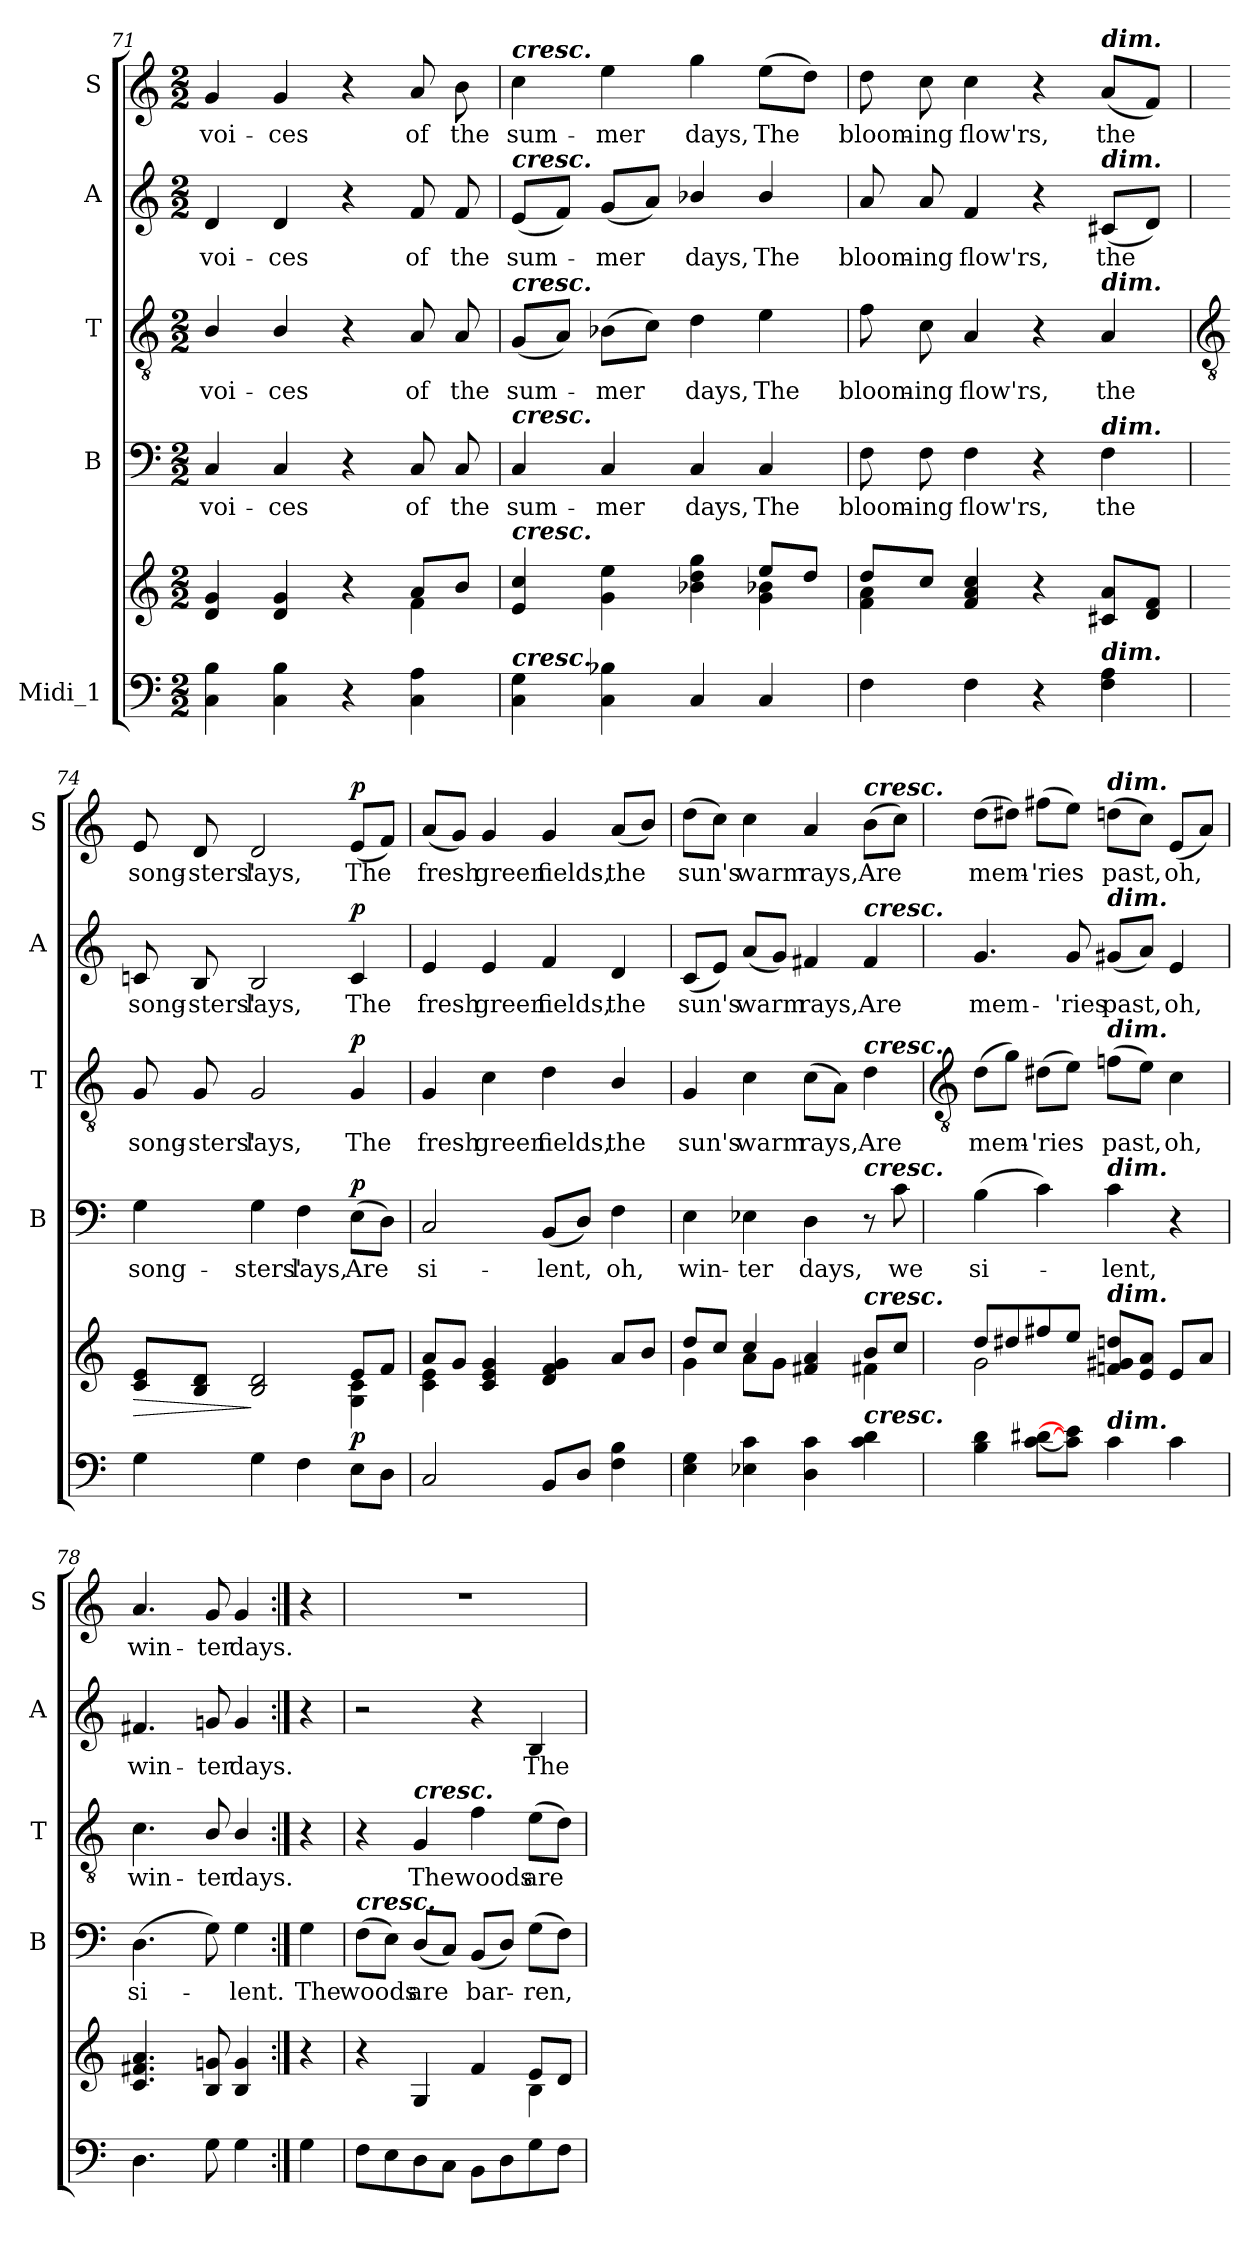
**kern	**kern	**dynam	**kern	**text	**dynam	**kern	**text	**dynam	**kern	**text	**dynam	**kern	**text	**dynam
*part5	*part5	*part5	*part4	*part4	*part4	*part3	*part3	*part3	*part2	*part2	*part2	*part1	*part1	*part1
*staff6	*staff5	*staff5/6	*staff4	*staff4	*staff4	*staff3	*staff3	*staff3	*staff2	*staff2	*staff2	*staff1	*staff1	*staff1
*I"Midi_1	*	*	*I"B	*	*	*I"T	*	*	*I"A	*	*	*I"S	*	*
*	*	*	*I'B	*	*	*I'T	*	*	*I'A	*	*	*I'S	*	*
*clefF4	*clefG2	*	*clefF4	*	*	*clefGv2	*	*	*clefG2	*	*	*clefG2	*	*
*k[]	*k[]	*	*k[]	*	*	*k[]	*	*	*k[]	*	*	*k[]	*	*
*C:	*C:	*	*C:	*	*	*C:	*	*	*C:	*	*	*C:	*	*
*M2/2	*M2/2	*	*M2/2	*	*	*M2/2	*	*	*M2/2	*	*	*M2/2	*	*
=71	=71	=71	=71	=71	=71	=71	=71	=71	=71	=71	=71	=71	=71	=71
*	*^	*	*	*	*	*	*	*	*	*	*	*	*	*
!	!	!	!	!	!LO:LY:b	!	!	!LO:LY:b	!	!	!LO:LY:b	!	!	!LO:LY:b	!
4C 4B	4d 4g	4ryy	.	4C	voi-	.	4B/	voi-	.	4d	voi-	.	4g	voi-	.
!	!	!	!	!	!LO:LY:b	!	!	!LO:LY:b	!	!	!LO:LY:b	!	!	!LO:LY:b	!
4C 4B	4d 4g	4ryy	.	4C	-ces	.	4B/	-ces	.	4d	-ces	.	4g	-ces	.
4r	4r	4ryy	.	4r	.	.	4r	.	.	4r	.	.	4r	.	.
!	!	!	!	!	!LO:LY:b	!	!	!LO:LY:b	!	!	!LO:LY:b	!	!	!LO:LY:b	!
4C 4A	8aL	4f\	.	8C	of	.	8A	of	.	8f	of	.	8a	of	.
!	!	!	!	!	!LO:LY:b	!	!	!LO:LY:b	!	!	!LO:LY:b	!	!	!LO:LY:b	!
.	8bJ	.	.	8C	the	.	8A	the	.	8f	the	.	8b	the	.
=72	=72	=72	=72	=72	=72	=72	=72	=72	=72	=72	=72	=72	=72	=72	=72
!	!	!	!	!	!	!	!	!	!	!	!	!	!LO:TX:a:Bi:t=cresc.	!	!
!	!	!	!	!	!	!	!	!	!	!LO:TX:a:Bi:t=cresc.	!	!	!	!	!
!	!	!	!	!	!	!	!LO:TX:a:Bi:t=cresc.	!	!	!	!	!	!	!	!
!	!	!	!	!LO:TX:a:Bi:t=cresc.	!	!	!	!	!	!	!	!	!	!	!
!	!LO:TX:a:Bi:t=cresc.	!	!	!	!	!	!	!	!	!	!	!	!	!	!
!LO:TX:a:Bi:t=cresc.	!	!	!	!	!	!	!	!	!	!	!	!	!	!	!
!	!	!	!	!	!LO:LY:b	!	!	!LO:LY:b	!	!	!LO:LY:b	!	!	!LO:LY:b	!
4C 4G	4e 4cc	2ryy	.	4C	sum-	.	(<8GL	sum-	.	(<8eL	sum-	.	4cc	sum-	.
.	.	.	.	.	.	.	8AJ)	.	.	8fJ)	.	.	.	.	.
!	!	!	!	!	!LO:LY:b	!	!	!LO:LY:b	!	!	!LO:LY:b	!	!	!LO:LY:b	!
4C 4B-X	4g 4ee	.	.	4C	-mer	.	(>8B-XL	-mer	.	(<8gL	mer	.	4ee	-mer	.
.	.	.	.	.	.	.	8cJ)	.	.	8aJ)	.	.	.	.	.
!	!	!	!	!	!LO:LY:b	!	!	!LO:LY:b	!	!	!LO:LY:b	!	!	!LO:LY:b	!
4C	4b-X 4dd 4gg	4ryy	.	4C	days,	.	4d	days,	.	4b-X/	days,	.	4gg	days,	.
!	!	!	!	!	!LO:LY:b	!	!	!LO:LY:b	!	!	!LO:LY:b	!	!	!LO:LY:b	!
4C	8ee/L	4g\ 4b-X\	.	4C	The	.	4e	The	.	4b-/	The	.	(>8eeL	The	.
.	8dd/J	.	.	.	.	.	.	.	.	.	.	.	8ddJ)	.	.
=73	=73	=73	=73	=73	=73	=73	=73	=73	=73	=73	=73	=73	=73	=73	=73
!	!	!	!	!	!LO:LY:b	!	!	!LO:LY:b	!	!	!LO:LY:b	!	!	!LO:LY:b	!
4F	8dd/L	4f\ 4a\	.	8F	bloom-	.	8f	bloom-	.	8a/	bloom-	.	8dd	bloom-	.
!	!	!	!	!	!LO:LY:b	!	!	!LO:LY:b	!	!	!LO:LY:b	!	!	!LO:LY:b	!
.	8cc/J	.	.	8F	-ing	.	8c	-ing	.	8a	-ing	.	8cc	-ing	.
!	!	!	!	!	!LO:LY:b	!	!	!LO:LY:b	!	!	!LO:LY:b	!	!	!LO:LY:b	!
4F	4f 4a 4cc	4ryy	.	4F	flow'rs,	.	4A	flow'rs,	.	4f	flow'rs,	.	4cc	flow'rs,	.
4r	4r	4ryy	.	4r	.	.	4r	.	.	4r	.	.	4r	.	.
!	!	!	!	!	!	!	!	!	!	!	!	!	!LO:TX:a:Bi:t=dim.	!	!
!	!	!	!	!	!	!	!	!	!	!LO:TX:a:Bi:t=dim.	!	!	!	!	!
!	!	!	!	!	!	!	!LO:TX:a:Bi:t=dim.	!	!	!	!	!	!	!	!
!	!	!	!	!LO:TX:a:Bi:t=dim.	!	!	!	!	!	!	!	!	!	!	!
!LO:TX:a:Bi:t=dim.	!	!	!	!	!	!	!	!	!	!	!	!	!	!	!
!	!	!	!	!	!LO:LY:b	!	!	!LO:LY:b	!	!	!LO:LY:b	!	!	!LO:LY:b	!
4F 4A	8c#X 8aL	4ryy	.	4F	the	.	4A	the	.	(<8c#XL	the	.	(<8aL	the	.
.	8d 8fJ	.	.	.	.	.	.	.	.	8dJ)	.	.	8fJ)	.	.
!!LO:LB:g=z
=74	=74	=74	=74	=74	=74	=74	=74	=74	=74	=74	=74	=74	=74	=74	=74
*	*	*	*	*	*	*	*clefGv2	*	*	*	*	*	*	*	*
!	!	!	!LO:HP:b	!	!LO:LY:b	!	!	!LO:LY:b	!	!	!LO:LY:b	!	!	!LO:LY:b	!
4G	8c/ 8e/L	4ryy	>	4G	song-	.	8G	song-	.	8cn	song-	.	8e	song-	.
!	!	!	!	!	!	!	!	!LO:LY:b	!	!	!LO:LY:b	!	!	!LO:LY:b	!
.	8B/ 8d/J	.	.	.	.	.	8G	-sters'	.	8B	-sters'	.	8d	-sters'	.
!	!	!	!	!	!LO:LY:b	!	!	!LO:LY:b	!	!	!LO:LY:b	!	!	!LO:LY:b	!
4G	2B/ 2d/	4ryy	]	4G	-sters'	.	2G	lays,	.	2B	lays,	.	2d	lays,	.
!	!	!	!	!	!LO:LY:b	!	!	!	!	!	!	!	!	!	!
4F	.	4ryy	.	4F	lays,	.	.	.	.	.	.	.	.	.	.
!	!	!	!LO:DY:b	!	!LO:LY:b	!LO:DY:b	!	!LO:LY:b	!LO:DY:b	!	!LO:LY:b	!LO:DY:b	!	!LO:LY:b	!LO:DY:b
8EL	8e/L	4G\ 4c\	p	(>8EL	Are	p	4G	The	p	4c	The	p	(<8eL	The	p
8DJ	8f/J	.	.	8DJ)	.	.	.	.	.	.	.	.	8fJ)	.	.
=75	=75	=75	=75	=75	=75	=75	=75	=75	=75	=75	=75	=75	=75	=75	=75
!	!	!	!	!	!LO:LY:b	!	!	!LO:LY:b	!	!	!LO:LY:b	!	!	!LO:LY:b	!
2C	8a/L	4c\ 4e\	.	2C	si-	.	4G	fresh	.	4e	fresh	.	(<8aL	fresh	.
.	8g/J	.	.	.	.	.	.	.	.	.	.	.	8gJ)	.	.
!	!	!	!	!	!	!	!	!LO:LY:b	!	!	!LO:LY:b	!	!	!LO:LY:b	!
.	4c/ 4e/ 4g/	2.ryy	.	.	.	.	4c	green	.	4e	green	.	4g	green	.
!	!	!	!	!	!LO:LY:b	!	!	!LO:LY:b	!	!	!LO:LY:b	!	!	!LO:LY:b	!
8BBL	4d/ 4f/ 4g/	.	.	(<8BBL	-lent,	.	4d	fields,	.	4f	fields,	.	4g	fields,	.
8DJ	.	.	.	8DJ)	.	.	.	.	.	.	.	.	.	.	.
!	!	!	!	!	!LO:LY:b	!	!	!LO:LY:b	!	!	!LO:LY:b	!	!	!LO:LY:b	!
4F 4B	8a/L	.	.	4F	oh,	.	4B/	the	.	4d	the	.	(<8aL	the	.
.	8b/J	.	.	.	.	.	.	.	.	.	.	.	8bJ)	.	.
=76	=76	=76	=76	=76	=76	=76	=76	=76	=76	=76	=76	=76	=76	=76	=76
!	!	!	!	!	!LO:LY:b	!	!	!LO:LY:b	!	!	!LO:LY:b	!	!	!LO:LY:b	!
4E 4G	8dd/L	4g\	.	4E	win-	.	4G	sun's	.	(<8cL	sun's	.	(>8ddL	sun's	.
.	8cc/J	.	.	.	.	.	.	.	.	8eJ)	.	.	8ccJ)	.	.
!	!	!	!	!	!LO:LY:b	!	!	!LO:LY:b	!	!	!LO:LY:b	!	!	!LO:LY:b	!
4E-X 4c	4cc/	8a\L	.	4E-X	-ter	.	4c	warm	.	(<8aL	warm	.	4cc	warm	.
.	.	8g\J	.	.	.	.	.	.	.	8gJ)	.	.	.	.	.
!	!	!	!	!	!LO:LY:b	!	!	!LO:LY:b	!	!	!LO:LY:b	!	!	!LO:LY:b	!
4D 4c	4f#X/ 4a/	4ryy	.	4D	days,	.	(>8cL	rays,	.	4f#X	rays,	.	4a	rays,	.
.	.	.	.	.	.	.	8AJ)	.	.	.	.	.	.	.	.
!	!	!	!	!	!	!	!	!	!	!	!	!	!LO:TX:a:Bi:t=cresc.	!	!
!	!	!	!	!	!	!	!	!	!	!LO:TX:a:Bi:t=cresc.	!	!	!	!	!
!	!	!	!	!	!	!	!LO:TX:a:Bi:t=cresc.	!	!	!	!	!	!	!	!
!	!	!	!	!LO:TX:a:Bi:t=cresc.	!	!	!	!	!	!	!	!	!	!	!
!	!LO:TX:a:Bi:t=cresc.	!	!	!	!	!	!	!	!	!	!	!	!	!	!
!LO:TX:a:Bi:t=cresc.	!	!	!	!	!	!	!	!	!	!	!	!	!	!	!
!	!	!	!	!	!	!	!	!LO:LY:b	!	!	!LO:LY:b	!	!	!LO:LY:b	!
4c 4d	8b/L	4f#X\	.	8r	.	.	4d	Are	.	4f#	Are	.	(>8bL	Are	.
!	!	!	!	!	!LO:LY:b	!	!	!	!	!	!	!	!	!	!
.	8cc/J	.	.	8c	we	.	.	.	.	.	.	.	8ccJ)	.	.
!!LO:LB:g=z
=77	=77	=77	=77	=77	=77	=77	=77	=77	=77	=77	=77	=77	=77	=77	=77
*	*	*	*	*	*	*	*clefGv2	*	*	*	*	*	*	*	*
!	!	!	!	!	!LO:LY:b	!	!	!LO:LY:b	!	!	!LO:LY:b	!	!	!LO:LY:b	!
4B 4d	8dd/L	2g\	.	(>4B	si-	.	(>8dL	mem-	.	4.g	mem-	.	(>8ddL	mem-	.
.	8dd#X/	.	.	.	.	.	8gJ)	.	.	.	.	.	8dd#XJ)	.	.
!	!	!	!	!	!	!	!	!LO:LY:b	!	!	!	!	!	!LO:LY:b	!
[8c [8d#XL	8ff#X/	.	.	4c)	.	.	(>8d#XL	'ries	.	.	.	.	(>8ff#XL	'ries	.
!	!	!	!	!	!	!	!	!	!	!	!LO:LY:b	!	!	!	!
8c] 8e]J	8ee/J	.	.	.	.	.	8eJ)	.	.	8g	-'ries	.	8eeJ)	.	.
!	!	!	!	!	!	!	!	!	!	!	!	!	!LO:TX:a:Bi:t=dim.	!	!
!	!	!	!	!	!	!	!	!	!	!LO:TX:a:Bi:t=dim.	!	!	!	!	!
!	!	!	!	!	!	!	!LO:TX:a:Bi:t=dim.	!	!	!	!	!	!	!	!
!	!	!	!	!LO:TX:a:Bi:t=dim.	!	!	!	!	!	!	!	!	!	!	!
!	!LO:TX:a:Bi:t=dim.	!	!	!	!	!	!	!	!	!	!	!	!	!	!
!LO:TX:a:Bi:t=dim.	!	!	!	!	!	!	!	!	!	!	!	!	!	!	!
!	!	!	!	!	!LO:LY:b	!	!	!LO:LY:b	!	!	!LO:LY:b	!	!	!LO:LY:b	!
4c	8fn/ 8g#X/ 8ddn/L	2ryy	.	4c	lent,	.	(>8fnL	past,	.	(<8g#XL	past,	.	(>8ddnL	past,	.
.	8e/ 8a/J	.	.	.	.	.	8eJ)	.	.	8aJ)	.	.	8ccJ)	.	.
!	!	!	!	!	!	!	!	!LO:LY:b	!	!	!LO:LY:b	!	!	!LO:LY:b	!
4c	8e/L	.	.	4r	.	.	4c	oh,	.	4e	oh,	.	(<8eL	oh,	.
.	8a/J	.	.	.	.	.	.	.	.	.	.	.	8aJ)	.	.
=78	=78	=78	=78	=78	=78	=78	=78	=78	=78	=78	=78	=78	=78	=78	=78
!	!	!	!	!	!LO:LY:b	!	!	!LO:LY:b	!	!	!LO:LY:b	!	!	!LO:LY:b	!
4.D	4.c/ 4.f#X/ 4.a/	4ryy	.	(>4.D	si-	.	4.c	win-	.	4.f#X	win-	.	4.a	win-	.
.	.	4ryy	.	.	.	.	.	.	.	.	.	.	.	.	.
!	!	!	!	!	!	!	!	!LO:LY:b	!	!	!LO:LY:b	!	!	!LO:LY:b	!
8G	8B/ 8gn/	.	.	8G)	.	.	8B/	-ter	.	8gn	-ter	.	8g	-ter	.
!	!	!	!	!	!LO:LY:b	!	!	!LO:LY:b	!	!	!LO:LY:b	!	!	!LO:LY:b	!
4G	4B/ 4g/	4ryy	.	4G	lent.	.	4B/	days.	.	4g	days.	.	4g	days.	.
=79:|!	=79:|!	=79:|!	=79:|!	=79:|!	=79:|!	=79:|!	=79:|!	=79:|!	=79:|!	=79:|!	=79:|!	=79:|!	=79:|!	=79:|!	=79:|!
!	!	!	!	!	!LO:LY:b	!	!	!	!	!	!	!	!	!	!
4G	4r	4ryy	.	4G	The	.	4r	.	.	4r	.	.	4r	.	.
=80	=80	=80	=80	=80	=80	=80	=80	=80	=80	=80	=80	=80	=80	=80	=80
!	!	!	!	!LO:TX:a:Bi:t=cresc.	!	!	!	!	!	!	!	!	!	!	!
!	!	!	!	!	!LO:LY:b	!	!	!	!	!	!	!	!	!	!
8FL	4r	4ryy	.	(>8FL	woods	.	4r	.	.	2r	.	.	1r	.	.
8E	.	.	.	8EJ)	.	.	.	.	.	.	.	.	.	.	.
!	!	!	!	!	!	!	!LO:TX:a:Bi:t=cresc.	!	!	!	!	!	!	!	!
!	!	!	!	!	!LO:LY:b	!	!	!LO:LY:b	!	!	!	!	!	!	!
8D	4G/	4ryy	.	(<8DL	are	.	4G	The	.	.	.	.	.	.	.
8CJ	.	.	.	8CJ)	.	.	.	.	.	.	.	.	.	.	.
!	!	!	!	!	!LO:LY:b	!	!	!LO:LY:b	!	!	!	!	!	!	!
8BBL	4f/	4ryy	.	(<8BBL	bar-	.	4f	woods	.	4r	.	.	.	.	.
8D	.	.	.	8DJ)	.	.	.	.	.	.	.	.	.	.	.
!	!	!	!	!	!LO:LY:b	!	!	!LO:LY:b	!	!	!LO:LY:b	!	!	!	!
8G	8e/L	4B\	.	(>8GL	ren,	.	(>8eL	are	.	4B	The	.	.	.	.
8FJ	8d/J	.	.	8FJ)	.	.	8dJ)	.	.	.	.	.	.	.	.
*	*v	*v	*	*	*	*	*	*	*	*	*	*	*	*	*
=	=	=	=	=	=	=	=	=	=	=	=	=	=	=
*-	*-	*-	*-	*-	*-	*-	*-	*-	*-	*-	*-	*-	*-	*-
